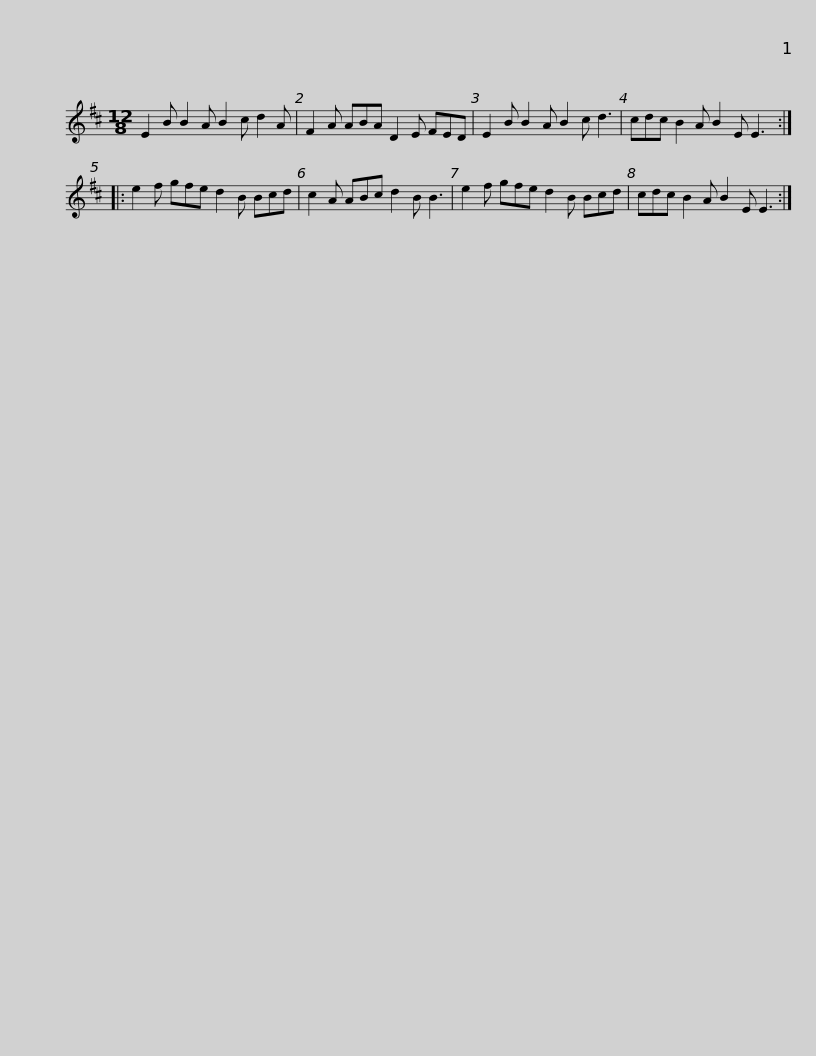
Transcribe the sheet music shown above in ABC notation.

X:1
L:1/8
M:12/8
I:linebreak $
K:D
V:1 treble
V:1
 E2 B B2 A B2 c d2 A | F2 A ABA D2 E FED | E2 B B2 A B2 c d3 | cdc B2 A B2 E E3 ::$ e2 f gfe d2 B Bcd | %5
 c2 A ABc d2 B B3 | e2 f gfe d2 B Bcd | cdc B2 A B2 E E3 :| %8
